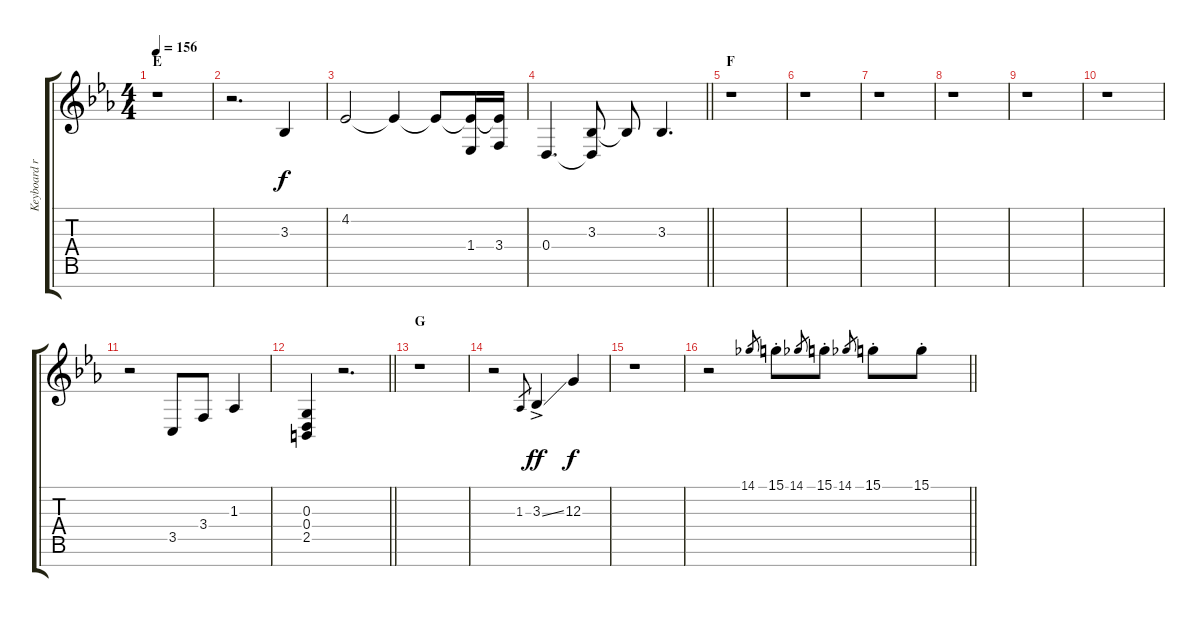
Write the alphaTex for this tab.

\track ("Keyboard right hand" "Keyboard r") {instrument brightacousticpiano}
\staff {score tabs}
\tuning (E4 B3 G3 D3 A2 E2 B1) {hide}
\ts (4 4)
\section ("" "E")
\tempo 156
\clef g2
\ks eb
r.1{dy f} |
r.2{d} 3.3.4 |
4.2.2 4.2{t}.4 4.2{t}.8 (4.2{t} 1.4).16 (4.2{t} 3.4).16 |
\barLineRight lightlight
0.4.4{d} (3.3 0.4{t}).8 3.3{t}.8 3.3.4{d} |
\section ("" "F")
r.1 |
r.1 |
r.1 |
r.1 |
r.1 |
r.1 |
r.2 3.5.8 3.4.8 1.3.4 |
\barLineRight lightlight
(0.3 0.4 2.5).4 r.2{d} |
\section ("" "G")
r.1 |
r.2 1.3.8{gr} 3.3{ss ac}.4{dy ff} 12.3.4{dy f} |
r.1 |
\barLineRight lightlight
r.2 14.1.8{gr} 15.1{st}.8 14.1.8{gr} 15.1{st}.8 14.1.8{gr} 15.1{st}.8 15.1{st}.8
